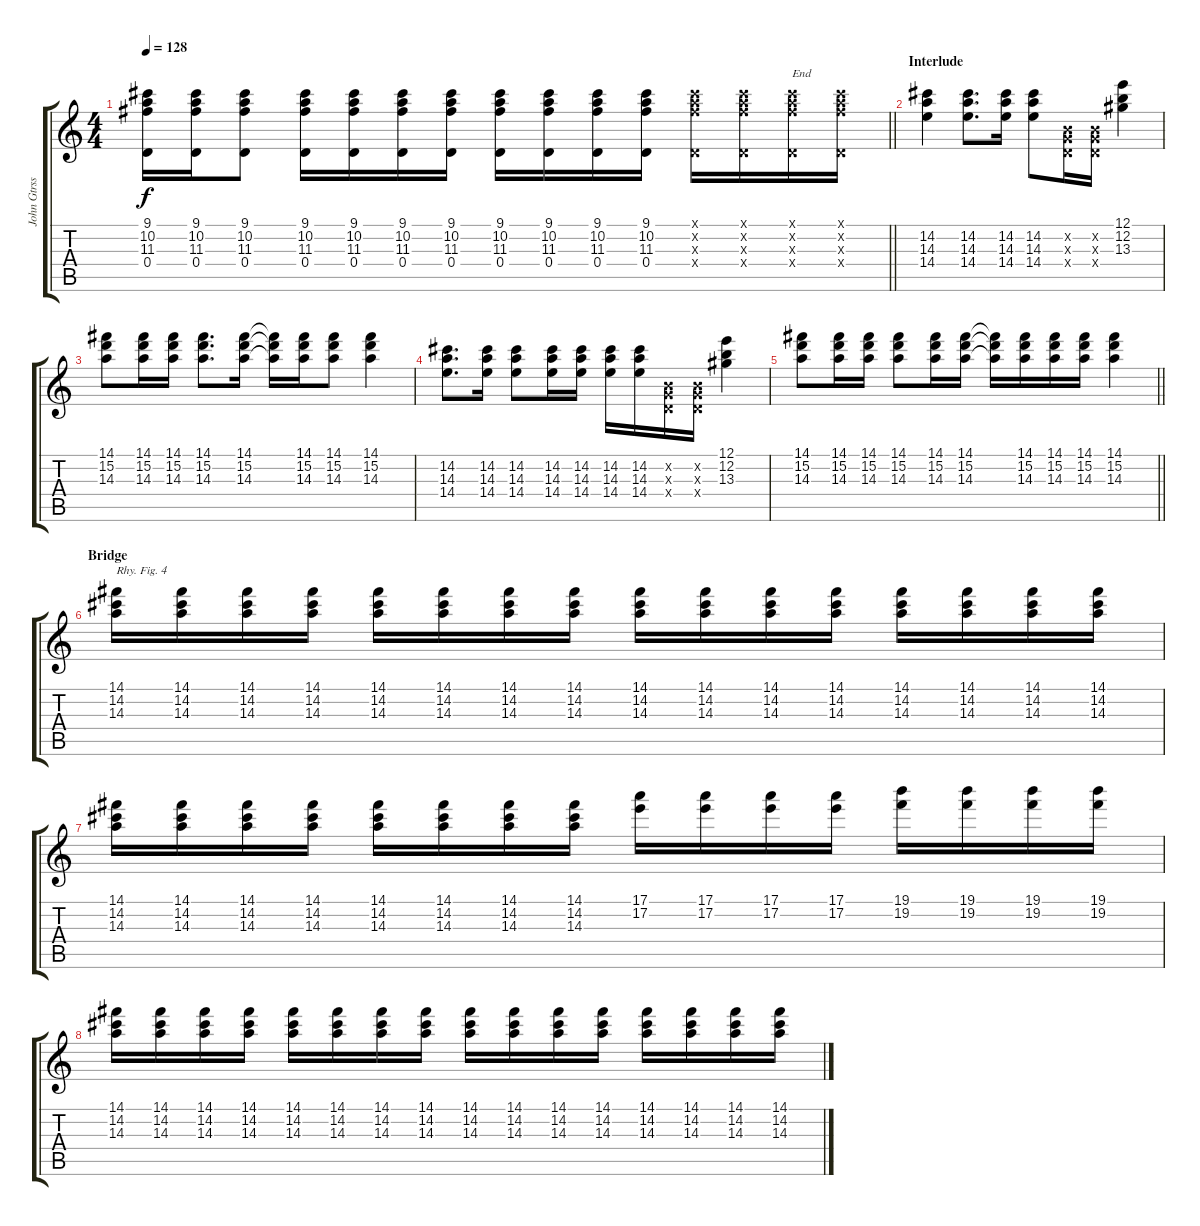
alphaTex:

\track ("John Gtrsss.1 (clean)" "John Gtrss") {instrument electricguitarclean}
\staff {score tabs}
\tuning (E4 B3 G3 D3 A2 E2) {hide}
\ts (4 4)
\tempo 128
\clef g2
\barLineRight lightlight
\ks c
(9.1{t} 10.2{t} 11.3{t} 0.4{t}).16{dy f} (9.1 10.2 11.3 0.4).16 (9.1 10.2 11.3 0.4).8 (9.1 10.2 11.3 0.4).16 (9.1 10.2 11.3 0.4).16 (9.1 10.2 11.3 0.4).16 (9.1 10.2 11.3 0.4).16 (9.1 10.2 11.3 0.4).16 (9.1 10.2 11.3 0.4).16 (9.1 10.2 11.3 0.4).16 (9.1 10.2 11.3 0.4).16 (9.1{x} 10.2{x} 11.3{x} 0.4{x}).16 (9.1{x} 10.2{x} 11.3{x} 0.4{x}).16 (9.1{x} 10.2{x} 11.3{x} 0.4{x}).16{txt "End"} (9.1{x} 10.2{x} 11.3{x} 0.4{x}).16 |
\section ("" "Interlude")
(14.2 14.3 14.4).4 (14.2 14.3 14.4).8{d} (14.2 14.3 14.4).16 (14.2 14.3 14.4).8 (0.2{x} 0.3{x} 0.4{x}).16 (0.2{x} 0.3{x} 0.4{x}).16 (12.1 12.2 13.3).4 |
(14.1 15.2 14.3).8 (14.1 15.2 14.3).16 (14.1 15.2 14.3).16 (14.1 15.2 14.3).8{d} (14.1 15.2 14.3).16 (14.1{t} 15.2{t} 14.3{t}).16 (14.1 15.2 14.3).16 (14.1 15.2 14.3).8 (14.1 15.2 14.3).4 |
(14.2 14.3 14.4).8{d} (14.2 14.3 14.4).16 (14.2 14.3 14.4).8 (14.2 14.3 14.4).16 (14.2 14.3 14.4).16 (14.2 14.3 14.4).16 (14.2 14.3 14.4).16 (0.2{x} 0.3{x} 0.4{x}).16 (0.2{x} 0.3{x} 0.4{x}).16 (12.1 12.2 13.3).4 |
\barLineRight lightlight
(14.1 15.2 14.3).8 (14.1 15.2 14.3).16 (14.1 15.2 14.3).16 (14.1 15.2 14.3).8 (14.1 15.2 14.3).16 (14.1 15.2 14.3).16 (14.1{t} 15.2{t} 14.3{t}).16 (14.1 15.2 14.3).16 (14.1 15.2 14.3).16 (14.1 15.2 14.3).16 (14.1 15.2 14.3).4 |
\section ("" "Bridge")
(14.1 14.2 14.3).16{txt "Rhy. Fig. 4"} (14.1 14.2 14.3).16 (14.1 14.2 14.3).16 (14.1 14.2 14.3).16 (14.1 14.2 14.3).16 (14.1 14.2 14.3).16 (14.1 14.2 14.3).16 (14.1 14.2 14.3).16 (14.1 14.2 14.3).16 (14.1 14.2 14.3).16 (14.1 14.2 14.3).16 (14.1 14.2 14.3).16 (14.1 14.2 14.3).16 (14.1 14.2 14.3).16 (14.1 14.2 14.3).16 (14.1 14.2 14.3).16 |
(14.1 14.2 14.3).16 (14.1 14.2 14.3).16 (14.1 14.2 14.3).16 (14.1 14.2 14.3).16 (14.1 14.2 14.3).16 (14.1 14.2 14.3).16 (14.1 14.2 14.3).16 (14.1 14.2 14.3).16 (17.1 17.2).16 (17.1 17.2).16 (17.1 17.2).16 (17.1 17.2).16 (19.1 19.2).16 (19.1 19.2).16 (19.1 19.2).16 (19.1 19.2).16 |
(14.1 14.2 14.3).16 (14.1 14.2 14.3).16 (14.1 14.2 14.3).16 (14.1 14.2 14.3).16 (14.1 14.2 14.3).16 (14.1 14.2 14.3).16 (14.1 14.2 14.3).16 (14.1 14.2 14.3).16 (14.1 14.2 14.3).16 (14.1 14.2 14.3).16 (14.1 14.2 14.3).16 (14.1 14.2 14.3).16 (14.1 14.2 14.3).16 (14.1 14.2 14.3).16 (14.1 14.2 14.3).16 (14.1 14.2 14.3).16
